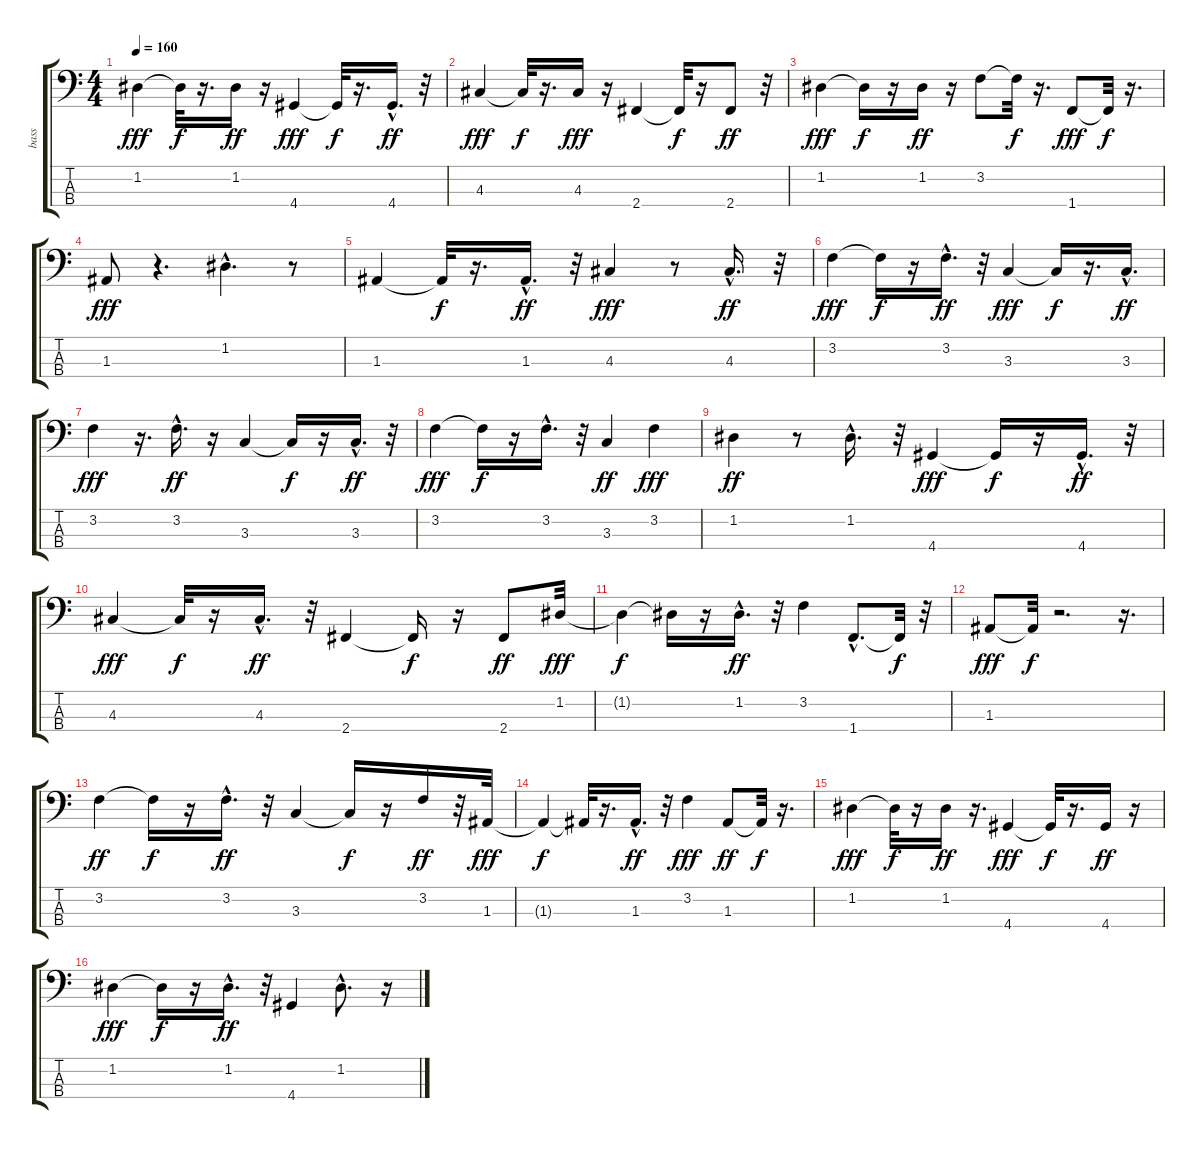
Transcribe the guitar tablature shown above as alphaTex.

\track ("bass" "bass") {instrument acousticguitarnylon}
\staff {score tabs}
\tuning (G2 D2 A1 E1) {hide}
\ts (4 4)
\tempo 160
\clef f4
\ks c
1.2.4{dy fff} 1.2{t}.32{dy f} r.16{d} 1.2.16{dy ff} r.16 4.4.4{dy fff} 4.4{t}.32{dy f} r.16{d} 4.4{hac}.16{d dy ff} r.32 |
4.3.4{dy fff} 4.3{t}.32{dy f} r.16{d} 4.3.16{dy fff} r.16 2.4.4 2.4{t}.32{dy f} r.16 2.4.8{dy ff} r.32 |
1.2.4{dy fff} 1.2{t}.16{dy f} r.16 1.2.16{dy ff} r.16 3.2.8 3.2{t}.32{dy f} r.16{d} 1.4.8{dy fff} 1.4{t}.32{dy f} r.16{d} |
1.3.8{dy fff} r.4{d} 1.2{hac}.4{d} r.8 |
1.3.4 1.3{t}.32{dy f} r.16{d} 1.3{hac}.16{d dy ff} r.32 4.3.4{dy fff} r.8 4.3{hac}.16{d dy ff} r.32 |
3.2.4{dy fff} 3.2{t}.16{dy f} r.16 3.2{hac}.16{d dy ff} r.32 3.3.4{dy fff} 3.3{t}.16{dy f} r.16{d} 3.3{hac}.16{d dy ff} |
3.2.4{dy fff} r.16{d} 3.2{hac}.16{d dy ff} r.16 3.3.4 3.3{t}.16{dy f} r.16 3.3{hac}.16{d dy ff} r.32 |
3.2.4{dy fff} 3.2{t}.16{dy f} r.16 3.2{hac}.16{d} r.32 3.3.4{dy ff} 3.2.4{dy fff} |
1.2.4{dy ff} r.8 1.2{hac}.16{d} r.32 4.4.4{dy fff} 4.4{t}.16{dy f} r.16 4.4{hac}.16{d dy ff} r.32 |
4.3.4{dy fff} 4.3{t}.32{dy f} r.16 4.3{hac}.16{d dy ff} r.32 2.4.4 2.4{t}.16{dy f} r.16 2.4.8{dy ff} 1.2.32{dy fff} |
1.2{t}.4{dy f} 1.2{t}.16 r.16 1.2{hac}.16{d dy ff} r.32 3.2.4 1.4{hac}.8{d} 1.4{t}.32{dy f} r.32 |
1.3.8{dy fff} 1.3{t}.32{dy f} r.2{d} r.16{d} |
3.2.4{dy ff} 3.2{t}.16{dy f} r.16 3.2{hac}.16{d dy ff} r.32 3.3.4 3.3{t}.16{dy f} r.16 3.2.16{dy ff} r.32 1.3.32{dy fff} |
1.3{t}.4{dy f} 1.3{t}.32 r.16{d} 1.3{hac}.16{d dy ff} r.32 3.2.4{dy fff} 1.3.8{dy ff} 1.3{t}.32{dy f} r.16{d} |
1.2.4{dy fff} 1.2{t}.32{dy f} r.16 1.2.16{dy ff} r.16{d} 4.4.4{dy fff} 4.4{t}.32{dy f} r.16{d} 4.4.16{dy ff} r.16 |
1.2.4{dy fff} 1.2{t}.16{dy f} r.16 1.2{hac}.16{d dy ff} r.32 4.4.4 1.2{hac}.8{d} r.16
